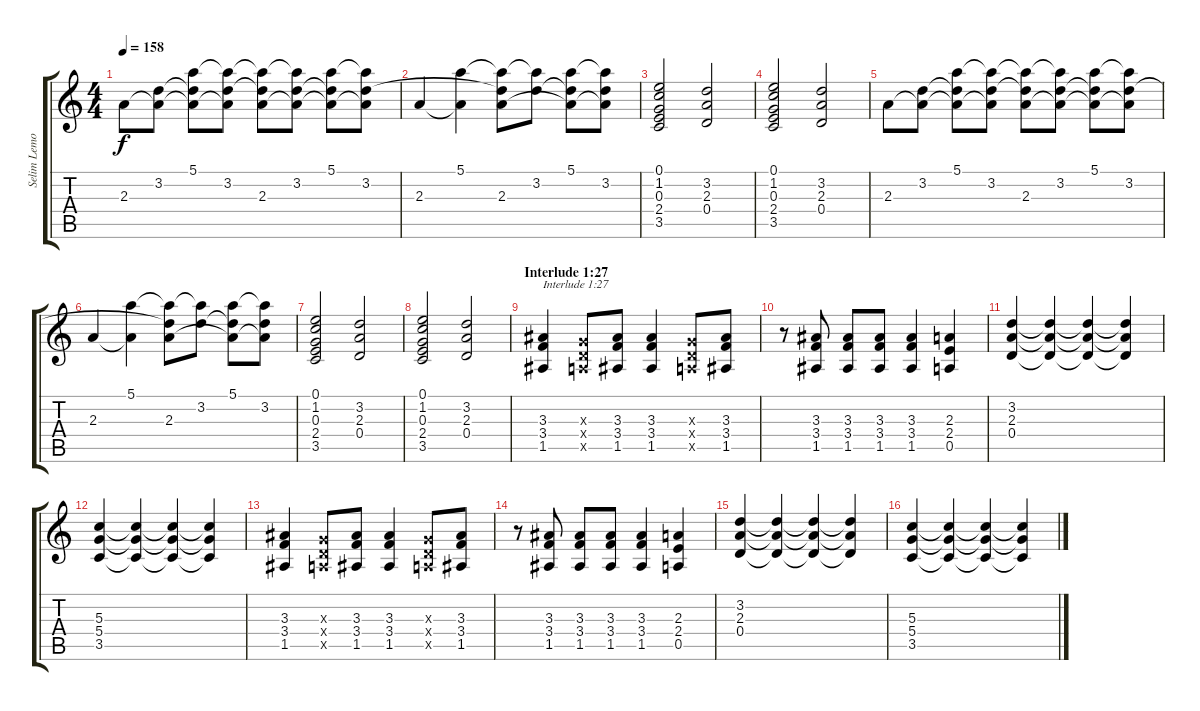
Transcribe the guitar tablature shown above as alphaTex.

\track ("Selim Lemouchi" "Selim Lemo") {instrument overdrivenguitar}
\staff {score tabs}
\tuning (E4 B3 G3 D3 A2 E2) {hide}
\ts (4 4)
\tempo 158
\clef g2
\ks c
2.3.8{dy f} (3.2 2.3{t}).8 (5.1 3.2{t} 2.3{t}).8 (5.1{t} 3.2 2.3{t}).8 (5.1{t} 3.2{t} 2.3).8 (5.1{t} 3.2 2.3{t}).8 (5.1 3.2{t} 2.3{t}).8 (5.1{t} 3.2 2.3{t}).8 |
2.3.4 (5.1 2.3{t}).4 (5.1{t} 3.2{t} 2.3).8 (5.1{t} 3.2).8 (5.1 3.2{t} 2.3{t}).8 (5.1{t} 3.2 2.3{t}).8 |
(0.1 1.2 0.3 2.4 3.5).2 (3.2 2.3 0.4).2 |
(0.1 1.2 0.3 2.4 3.5).2 (3.2 2.3 0.4).2 |
2.3.8 (3.2 2.3{t}).8 (5.1 3.2{t} 2.3{t}).8 (5.1{t} 3.2 2.3{t}).8 (5.1{t} 3.2{t} 2.3).8 (5.1{t} 3.2 2.3{t}).8 (5.1 3.2{t} 2.3{t}).8 (5.1{t} 3.2 2.3{t}).8 |
2.3.4 (5.1 2.3{t}).4 (5.1{t} 3.2{t} 2.3).8 (5.1{t} 3.2).8 (5.1 3.2{t} 2.3{t}).8 (5.1{t} 3.2 2.3{t}).8 |
(0.1 1.2 0.3 2.4 3.5).2 (3.2 2.3 0.4).2 |
(0.1 1.2 0.3 2.4 3.5).2 (3.2 2.3 0.4).2 |
\section ("" "Interlude 1:27")
(3.3 3.4 1.5).4{txt "Interlude 1:27" instrument overdrivenguitar} (0.3{x} 0.4{x} 0.5{x}).8 (3.3 3.4 1.5).8 (3.3 3.4 1.5).4 (0.3{x} 0.4{x} 0.5{x}).8 (3.3 3.4 1.5).8 |
r.8 (3.3 3.4 1.5).8 (3.3 3.4 1.5).8 (3.3 3.4 1.5).8 (3.3 3.4 1.5).4 (2.3 2.4 0.5).4 |
(3.2 2.3 0.4).4 (3.2{t} 2.3{t} 0.4{t}).4 (3.2{t} 2.3{t} 0.4{t}).4 (3.2{t} 2.3{t} 0.4{t}).4 |
(5.3 5.4 3.5).4 (5.3{t} 5.4{t} 3.5{t}).4 (5.3{t} 5.4{t} 3.5{t}).4 (5.3{t} 5.4{t} 3.5{t}).4 |
(3.3 3.4 1.5).4 (0.3{x} 0.4{x} 0.5{x}).8 (3.3 3.4 1.5).8 (3.3 3.4 1.5).4 (0.3{x} 0.4{x} 0.5{x}).8 (3.3 3.4 1.5).8 |
r.8 (3.3 3.4 1.5).8 (3.3 3.4 1.5).8 (3.3 3.4 1.5).8 (3.3 3.4 1.5).4 (2.3 2.4 0.5).4 |
(3.2 2.3 0.4).4 (3.2{t} 2.3{t} 0.4{t}).4 (3.2{t} 2.3{t} 0.4{t}).4 (3.2{t} 2.3{t} 0.4{t}).4 |
(5.3 5.4 3.5).4 (5.3{t} 5.4{t} 3.5{t}).4 (5.3{t} 5.4{t} 3.5{t}).4 (5.3{t} 5.4{t} 3.5{t}).4
